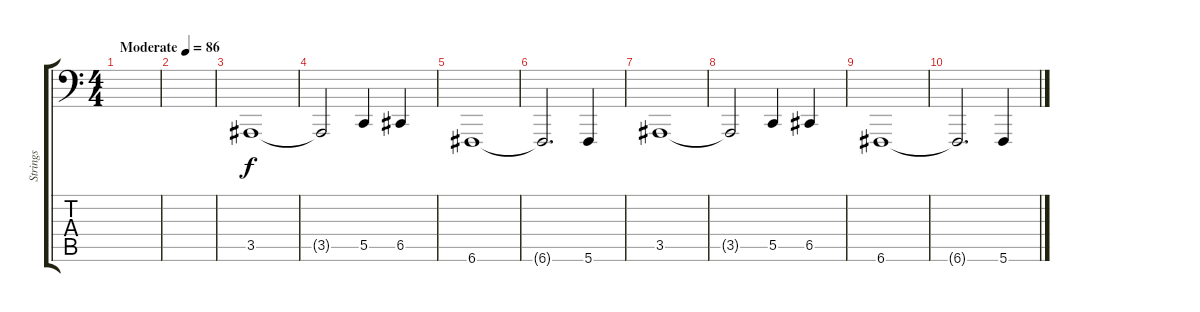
\track ("Strings" "Strings") {instrument stringensemble2 bank 255}
\staff {score tabs}
\tuning (D3 A2 F2 C2 G1 C1) {hide}
\ts (4 4)
\tempo (86 "Moderate")
\clef f4
\ks c
|
|
3.5.1 |
3.5{t}.2 5.5.4 6.5.4 |
6.6.1 |
6.6{t}.2{d} 5.6.4 |
3.5.1 |
3.5{t}.2 5.5.4 6.5.4 |
6.6.1 |
6.6{t}.2{d} 5.6.4
